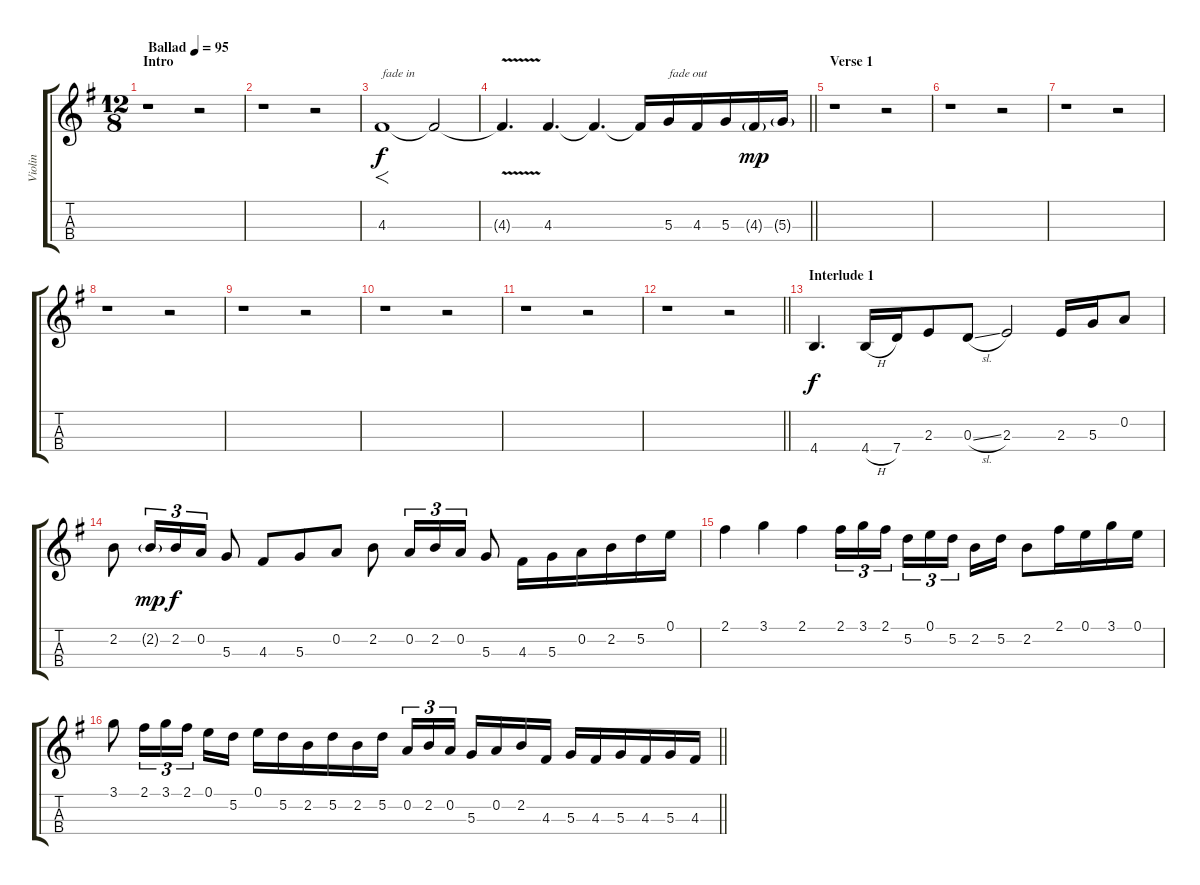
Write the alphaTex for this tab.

\track ("Violin" "Violin") {instrument violin}
\staff {score tabs}
\tuning (E5 A4 D4 G3) {hide}
\ts (12 8)
\section ("" "Intro")
\tempo (95 "Ballad")
\clef g2
\ks eminor
r.1{dy f instrument violin} r.2 |
r.1 r.2 |
4.3.1{f txt "fade in"} 4.3{t}.2 |
\barLineRight lightlight
4.3{v t}.4{d} 4.3.4{d} 4.3{t}.4{d} 4.3{t}.16 5.3.16{txt "fade out"} 4.3.16 5.3.16 4.3{g}.16{dy mp} 5.3{g}.16 |
\section ("" "Verse 1")
r.1 r.2 |
r.1 r.2 |
r.1 r.2 |
r.1 r.2 |
r.1 r.2 |
r.1 r.2 |
r.1 r.2 |
\barLineRight lightlight
r.1 r.2 |
\section ("" "Interlude 1")
4.4.4{d dy f} 4.4{h}.16 7.4.16 2.3.8 0.3{sl}.8 2.3.2 2.3.16 5.3.16 0.2.8 |
2.2.8 2.2{g}.16{tu (3 2) dy mp} 2.2.16{tu (3 2) dy f} 0.2.16{tu (3 2)} 5.3.8 4.3.8 5.3.8 0.2.8 2.2.8 0.2.16{tu (3 2)} 2.2.16{tu (3 2)} 0.2.16{tu (3 2)} 5.3.8 4.3.16 5.3.16 0.2.16 2.2.16 5.2.16 0.1.16 |
2.1.4 3.1.4 2.1.4 2.1.16{tu (3 2)} 3.1.16{tu (3 2)} 2.1.16{tu (3 2) beam splitsecondary} 5.2.16{tu (3 2)} 0.1.16{tu (3 2)} 5.2.16{tu (3 2) beam splitsecondary} 2.2.16 5.2.16 2.2.8 2.1.16 0.1.16 3.1.16 0.1.16 |
\barLineRight lightlight
3.1.8 2.1.16{tu (3 2)} 3.1.16{tu (3 2)} 2.1.16{tu (3 2) beam splitsecondary} 0.1.16 5.2.16 0.1.16 5.2.16 2.2.16 5.2.16 2.2.16 5.2.16 0.2.16{tu (3 2)} 2.2.16{tu (3 2)} 0.2.16{tu (3 2) beam splitsecondary} 5.3.16 0.2.16 2.2.16 4.3.16 5.3.16 4.3.16 5.3.16 4.3.16 5.3.16 4.3.16
